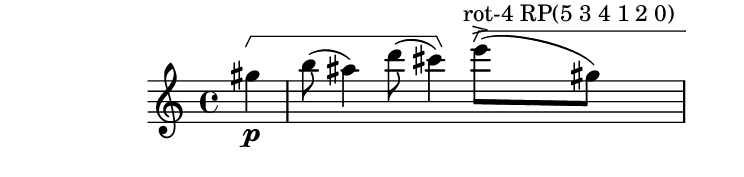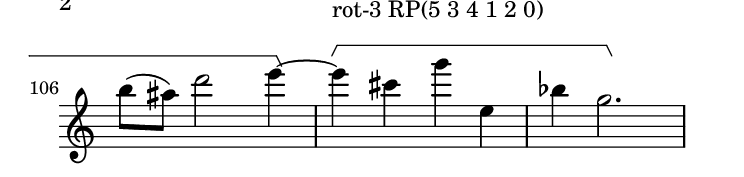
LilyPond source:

\version "2.10.33"

\include "lib.ly"

\score {
  \new Staff {
      \time 4/4
      \relative c''' {
        \set Score.currentBarNumber = #105
        \bar ""
        \partial 4
        \bracketUp
        \override TextScript #'extra-offset = #'( -6 . 4 )
        %% FIXME: inicia no sujeito
        %% (rotacionar (retrogradar #s(5 3 4 1 2 0) 5))
        gis4\p^\startGroup^\markup{rot-5 RP(5 3 4 1 2 0)}
        b8( ais4) d8( cis4)\stopGroup
        %% (rotacionar (retrogradar #s(5 3 4 1 2 0) 4))
        \revert TextScript #'extra-offset
        \override TextScript #'extra-offset = #'( -1 . 0 )
        e8->(^\startGroup^\markup{rot-4 RP(5 3 4 1 2 0)} gis,)
        b( ais) d2 e4~\stopGroup
        \override TextScript #'extra-offset = #'( 0 . 2 )
        e\startGroup^\markup{rot-3 RP(5 3 4 1 2 0)} cis4 g' e,
        bes' g2.\stopGroup
      }
    }
  \layout {
    \context {
      \Staff \consists "Horizontal_bracket_engraver"
    }
  }
  \midi {}
}
\paper {
  paper-width = 12.6\cm
  paper-height = 3\cm
  line-width = 13.5\cm
  top-margin = -.1\cm
  left-margin = -1.2\cm
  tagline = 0
}
